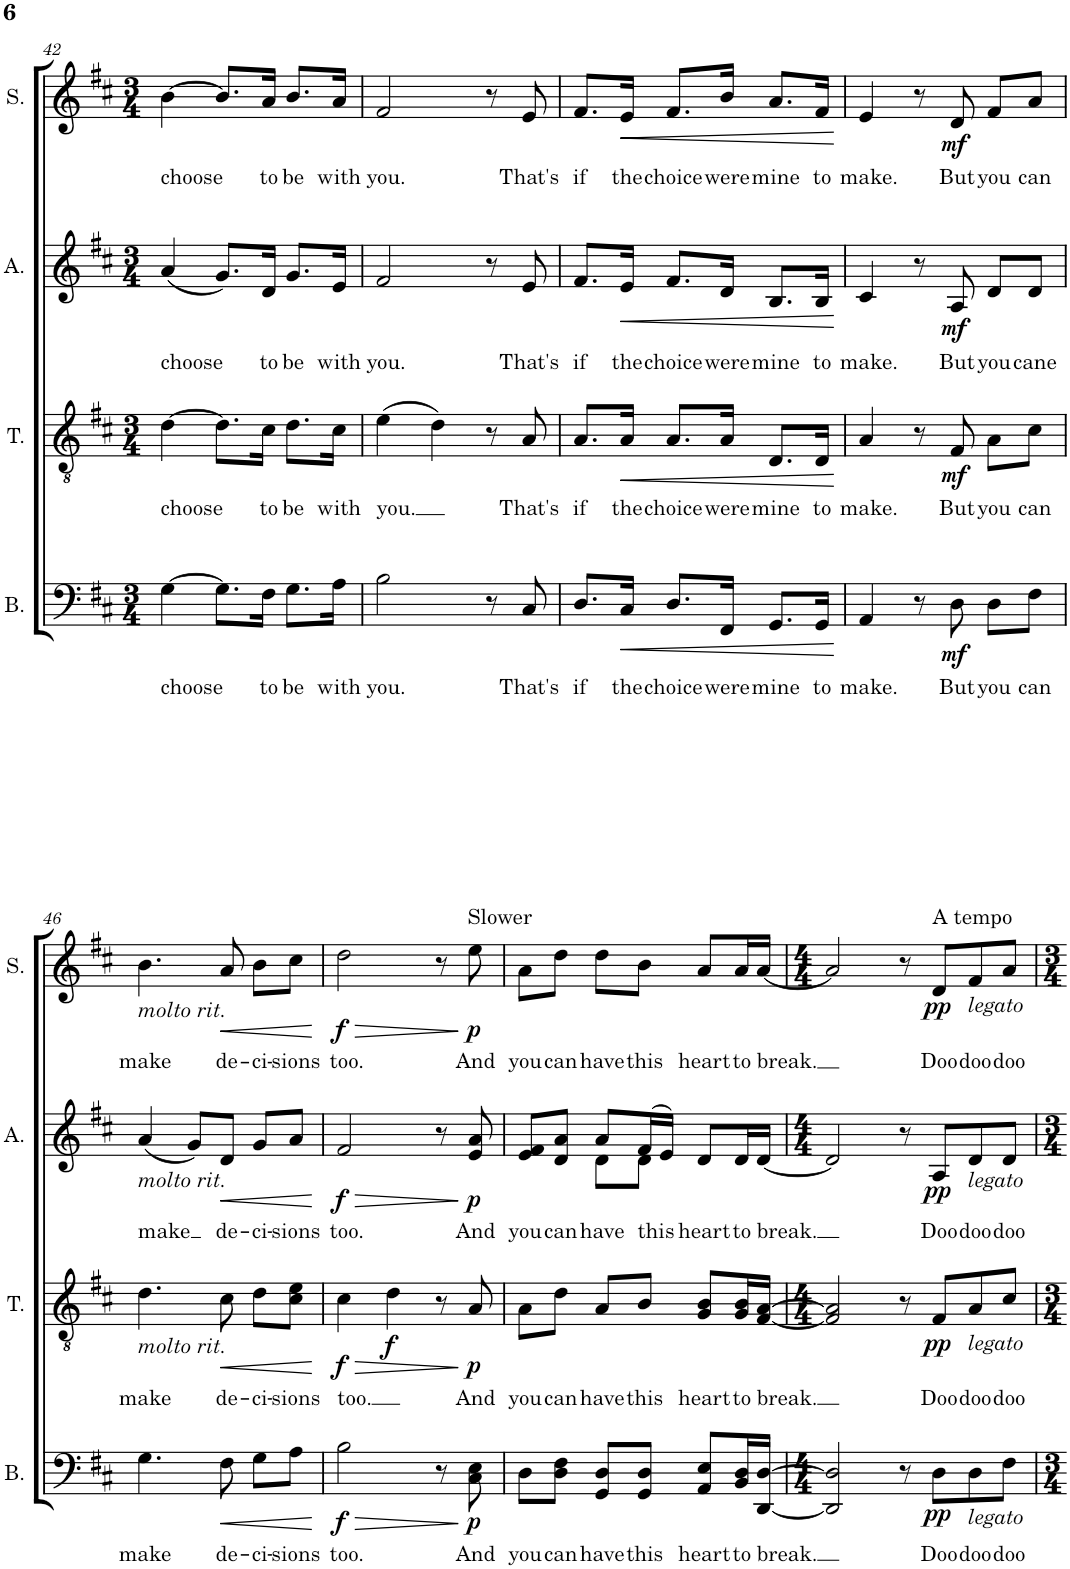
**kern	**text	**dynam	**kern	**text	**dynam	**kern	**text	**dynam	**kern	**text	**dynam
*part4	*part4	*part4	*part3	*part3	*part3	*part2	*part2	*part2	*part1	*part1	*part1
*staff4	*staff4	*staff4	*staff3	*staff3	*staff3	*staff2	*staff2	*staff2	*staff1	*staff1	*staff1
*I"Bass	*	*	*I"Tenor	*	*	*I"Alto	*	*	*I"Soprano	*	*
*I'B.	*	*	*I'T.	*	*	*I'A.	*	*	*I'S.	*	*
!!LO:PB:g=z
*clefF4	*	*	*clefGv2	*	*	*clefG2	*	*	*clefG2	*	*
*k[f#c#]	*	*	*k[f#c#]	*	*	*k[f#c#]	*	*	*k[f#c#]	*	*
*M3/4	*	*	*M3/4	*	*	*M3/4	*	*	*M3/4	*	*
=42	=42	=42	=42	=42	=42	=42	=42	=42	=42	=42	=42
!	!LO:LY:b	!	!	!LO:LY:b	!	!	!LO:LY:b	!	!	!LO:LY:b	!
[4G\	choose	.	[4d\	choose	.	(4a/	choose	.	[4b\	choose	.
8.G\L]	.	.	8.d\L]	.	.	8.g/L)	.	.	8.b/L]	.	.
!	!LO:LY:b	!	!	!LO:LY:b	!	!	!LO:LY:b	!	!	!LO:LY:b	!
16F#\Jk	to	.	16c#\Jk	to	.	16d/Jk	to	.	16a/Jk	to	.
!	!LO:LY:b	!	!	!LO:LY:b	!	!	!LO:LY:b	!	!	!LO:LY:b	!
8.G\L	be	.	8.d\L	be	.	8.g/L	be	.	8.b/L	be	.
!	!LO:LY:b	!	!	!LO:LY:b	!	!	!LO:LY:b	!	!	!LO:LY:b	!
16A\Jk	with	.	16c#\Jk	with	.	16e/Jk	with	.	16a/Jk	with	.
=43	=43	=43	=43	=43	=43	=43	=43	=43	=43	=43	=43
!	!LO:LY:b	!	!	!LO:LY:b	!	!	!LO:LY:b	!	!	!LO:LY:b	!
2B\	you.	.	(4e\	you.	.	2f#/	you.	.	2f#/	you.	.
.	.	.	4d\)	.	.	.	.	.	.	.	.
8r	.	.	8r	.	.	8r	.	.	8r	.	.
!	!LO:LY:b	!	!	!LO:LY:b	!	!	!LO:LY:b	!	!	!LO:LY:b	!
8C#/	That's	.	8A/	That's	.	8e/	That's	.	8e/	That's	.
=44	=44	=44	=44	=44	=44	=44	=44	=44	=44	=44	=44
!	!LO:LY:b	!	!	!LO:LY:b	!	!	!LO:LY:b	!	!	!LO:LY:b	!
8.D/L	if	.	8.A/L	if	.	8.f#/L	if	.	8.f#/L	if	.
!	!LO:LY:b	!LO:HP:b	!	!LO:LY:b	!LO:HP:b	!	!LO:LY:b	!LO:HP:b	!	!LO:LY:b	!LO:HP:b
16C#/Jk	the	<	16A/Jk	the	<	16e/Jk	the	<	16e/Jk	the	<
!	!LO:LY:b	!	!	!LO:LY:b	!	!	!LO:LY:b	!	!	!LO:LY:b	!
8.D/L	choice	.	8.A/L	choice	.	8.f#/L	choice	.	8.f#/L	choice	.
!	!LO:LY:b	!	!	!LO:LY:b	!	!	!LO:LY:b	!	!	!LO:LY:b	!
16FF#/Jk	were	.	16A/Jk	were	.	16d/Jk	were	.	16b/Jk	were	.
!	!LO:LY:b	!	!	!LO:LY:b	!	!	!LO:LY:b	!	!	!LO:LY:b	!
8.GG/L	mine	.	8.D/L	mine	.	8.B/L	mine	.	8.a/L	mine	.
!	!LO:LY:b	!	!	!LO:LY:b	!	!	!LO:LY:b	!	!	!LO:LY:b	!
16GG/Jk	to	.	16D/Jk	to	.	16B/Jk	to	.	16f#/Jk	to	.
.	.	[	.	.	[	.	.	[	.	.	[
=45	=45	=45	=45	=45	=45	=45	=45	=45	=45	=45	=45
!	!LO:LY:b	!	!	!LO:LY:b	!	!	!LO:LY:b	!	!	!LO:LY:b	!
4AA/	make.	.	4A/	make.	.	4c#/	make.	.	4e/	make.	.
8r	.	.	8r	.	.	8r	.	.	8r	.	.
!	!LO:LY:b	!LO:DY:b	!	!LO:LY:b	!LO:DY:b	!	!LO:LY:b	!LO:DY:b	!	!LO:LY:b	!LO:DY:b
8D\	But	mf	8F#/	But	mf	8A/	But	mf	8d/	But	mf
!	!LO:LY:b	!	!	!LO:LY:b	!	!	!LO:LY:b	!	!	!LO:LY:b	!
8D\L	you	.	8A\L	you	.	8d/L	you	.	8f#/L	you	.
!	!LO:LY:b	!	!	!LO:LY:b	!	!	!LO:LY:b	!	!	!LO:LY:b	!
8F#\J	can	.	8c#\J	can	.	8d/J	cane	.	8a/J	can	.
!!LO:LB:g=z
=46	=46	=46	=46	=46	=46	=46	=46	=46	=46	=46	=46
!	!	!	!	!	!	!	!	!	!LO:TX:b:i:t=molto rit.	!	!
!	!	!	!	!	!	!LO:TX:b:i:t=molto rit.	!	!	!	!	!
!	!	!	!LO:TX:b:i:t=molto rit.	!	!	!	!	!	!	!	!
!	!LO:LY:b	!	!	!LO:LY:b	!	!	!LO:LY:b	!	!	!LO:LY:b	!
4.G\	make	.	4.d\	make	.	(4a/	make	.	4.b\	make	.
.	.	.	.	.	.	8g/L)	.	.	.	.	.
!	!LO:LY:b	!LO:HP:b	!	!LO:LY:b	!LO:HP:b	!	!LO:LY:b	!LO:HP:b	!	!LO:LY:b	!LO:HP:b
8F#\	de-	<	8c#\	de-	<	8d/J	de-	<	8a/	de-	<
!	!LO:LY:b	!	!	!LO:LY:b	!	!	!LO:LY:b	!	!	!LO:LY:b	!
8G\L	-ci-	.	8d\L	-ci-	.	8g/L	-ci-	.	8b\L	-ci-	.
!	!LO:LY:b	!	!	!LO:LY:b	!	!	!LO:LY:b	!	!	!LO:LY:b	!
8A\J	-sions	.	8c#\ 8e\J	-sions	.	8a/J	-sions	.	8cc#\J	-sions	.
.	.	[	.	.	[	.	.	[	.	.	[
=47	=47	=47	=47	=47	=47	=47	=47	=47	=47	=47	=47
!	!LO:LY:b	!LO:HP:b	!	!LO:LY:b	!LO:HP:b	!	!LO:LY:b	!LO:HP:b	!	!LO:LY:b	!LO:HP:b
!	!	!LO:DY:n=1:b	!	!	!LO:DY:n=1:b	!	!	!LO:DY:n=1:b	!	!	!LO:DY:n=1:b
2B\	too.	> f	4c#\	too.	> f	2f#/	too.	> f	2dd\	too.	> f
!	!	!	!	!	!LO:DY:n=2:b	!	!	!	!	!	!
.	.	.	4d\	.	f	.	.	.	.	.	.
8r	.	.	8r	.	.	8r	.	.	8r	.	.
!	!	!	!	!	!	!	!	!	!LO:TX:a:t=Slower	!	!
!	!LO:LY:b	!LO:DY:n=2:b	!	!LO:LY:b	!LO:DY:n=3:b	!	!LO:LY:b	!LO:DY:n=2:b	!	!LO:LY:b	!LO:DY:n=2:b
8C#\ 8E\	And	] p	8A/	And	] p	8e/ 8a/	And	] p	8ee\	And	] p
=48	=48	=48	=48	=48	=48	=48	=48	=48	=48	=48	=48
!	!LO:LY:b	!	!	!LO:LY:b	!	!	!LO:LY:b	!	!	!LO:LY:b	!
*	*	*	*	*	*	*^	*	*	*	*	*
8D\L	you	.	8A\L	you	.	8e/ 8f#/L	4ryy	you	.	8a\L	you	.
!	!LO:LY:b	!	!	!LO:LY:b	!	!	!	!LO:LY:b	!	!	!LO:LY:b	!
8D\ 8F#\J	can	.	8d\J	can	.	8d/ 8a/J	.	can	.	8dd\J	can	.
!	!LO:LY:b	!	!	!LO:LY:b	!	!	!	!LO:LY:b	!	!	!LO:LY:b	!
8GG/ 8D/L	have	.	8A/L	have	.	8a/L	8d\L	have	.	8dd\L	have	.
!	!LO:LY:b	!	!	!LO:LY:b	!	!	!	!LO:LY:b	!	!	!LO:LY:b	!
8GG/ 8D/J	this	.	8B/J	this	.	(16f#/L	8d\J	this	.	8b\J	this	.
.	.	.	.	.	.	16e/JJ)	.	.	.	.	.	.
!	!LO:LY:b	!	!	!LO:LY:b	!	!	!	!LO:LY:b	!	!	!LO:LY:b	!
8AA/ 8E/L	heart	.	8G/ 8B/L	heart	.	8d/L	4ryy	heart	.	8a/L	heart	.
!	!LO:LY:b	!	!	!LO:LY:b	!	!	!	!LO:LY:b	!	!	!LO:LY:b	!
16BB/ 16D/L	to	.	16G/ 16B/L	to	.	16d/L	.	to	.	16a/L	to	.
!	!LO:LY:b	!	!	!LO:LY:b	!	!	!	!LO:LY:b	!	!	!LO:LY:b	!
[16DD/ [16D/JJ	break.	.	[16F#/ [16A/JJ	break.	.	[16d/JJ	.	break.	.	[16a/JJ	break.	.
*	*	*	*	*	*	*v	*v	*	*	*	*	*
=49	=49	=49	=49	=49	=49	=49	=49	=49	=49	=49	=49
*M4/4	*	*	*M4/4	*	*	*M4/4	*	*	*M4/4	*	*
2DD/] 2D/]	.	.	2F#/] 2A/]	.	.	2d/]	.	.	2a/]	.	.
8r	.	.	8r	.	.	8r	.	.	8r	.	.
!	!	!	!	!	!	!	!	!	!LO:TX:a:t=A tempo	!	!
!	!LO:LY:b	!LO:DY:b	!	!LO:LY:b	!LO:DY:b	!	!LO:LY:b	!LO:DY:b	!	!LO:LY:b	!LO:DY:b
8D\L	Doo	pp	8F#/L	Doo	pp	8A/L	Doo	pp	8d/L	Doo	pp
!	!	!	!	!	!	!	!	!	!LO:TX:b:i:t=legato	!	!
!	!	!	!	!	!	!LO:TX:b:i:t=legato	!	!	!	!	!
!	!	!	!LO:TX:b:i:t=legato	!	!	!	!	!	!	!	!
!LO:TX:b:i:t=legato	!	!	!	!	!	!	!	!	!	!	!
!	!LO:LY:b	!	!	!LO:LY:b	!	!	!LO:LY:b	!	!	!LO:LY:b	!
8D\	doo	.	8A/	doo	.	8d/	doo	.	8f#/	doo	.
!	!LO:LY:b	!	!	!LO:LY:b	!	!	!LO:LY:b	!	!	!LO:LY:b	!
8F#\J	doo	.	8c#/J	doo	.	8d/J	doo	.	8a/J	doo	.
=	=	=	=	=	=	=	=	=	=	=	=
*-	*-	*-	*-	*-	*-	*-	*-	*-	*-	*-	*-
